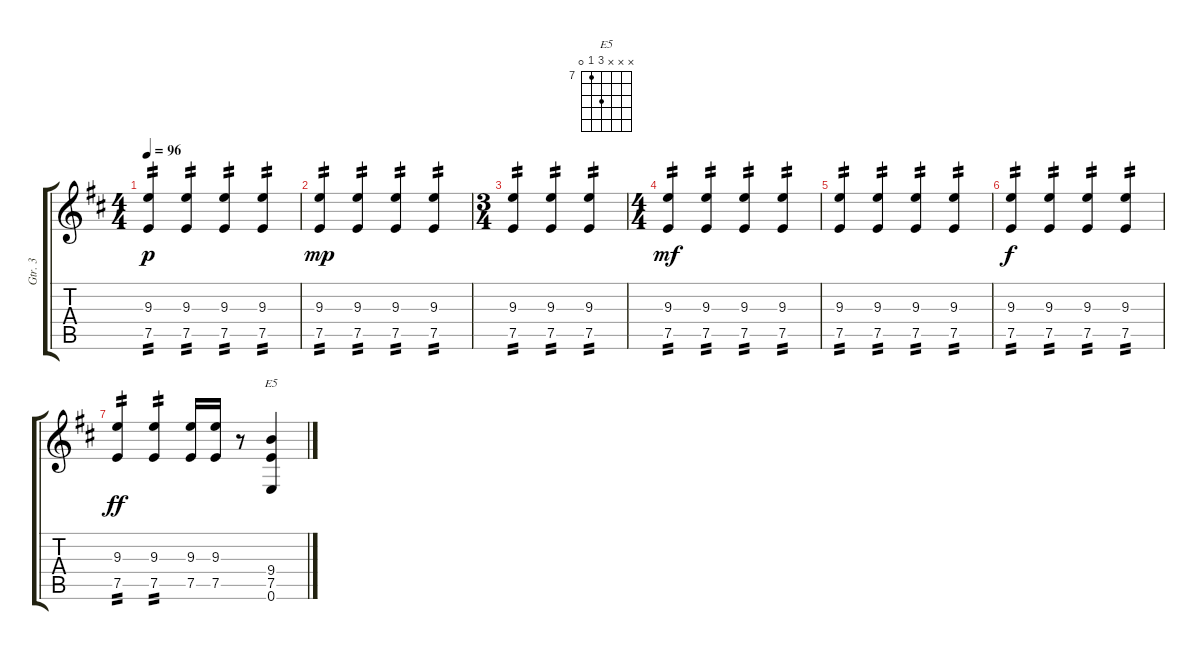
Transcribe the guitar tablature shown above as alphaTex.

\track ("Gtr. 3" "Gtr. 3") {instrument distortionguitar}
\staff {score tabs}
\tuning (E4 B3 G3 D3 A2 E2) {hide}
\chord ("E5" x x x 9 7 0) {firstfret 7}
\ts (4 4)
\tempo 96
\clef g2
\ks d
(9.3 7.5).4{tp 2 dy p} (9.3 7.5).4{tp 2} (9.3 7.5).4{tp 2} (9.3 7.5).4{tp 2} |
(9.3 7.5).4{tp 2 dy mp} (9.3 7.5).4{tp 2} (9.3 7.5).4{tp 2} (9.3 7.5).4{tp 2} |
\ts (3 4)
(9.3 7.5).4{tp 2} (9.3 7.5).4{tp 2} (9.3 7.5).4{tp 2} |
\ts (4 4)
(9.3 7.5).4{tp 2 dy mf} (9.3 7.5).4{tp 2} (9.3 7.5).4{tp 2} (9.3 7.5).4{tp 2} |
(9.3 7.5).4{tp 2} (9.3 7.5).4{tp 2} (9.3 7.5).4{tp 2} (9.3 7.5).4{tp 2} |
(9.3 7.5).4{tp 2 dy f} (9.3 7.5).4{tp 2} (9.3 7.5).4{tp 2} (9.3 7.5).4{tp 2} |
(9.3 7.5).4{tp 2 dy ff} (9.3 7.5).4{tp 2} (9.3 7.5).16 (9.3 7.5).16 r.8 (9.4 7.5 0.6).4{ch "E5"}
